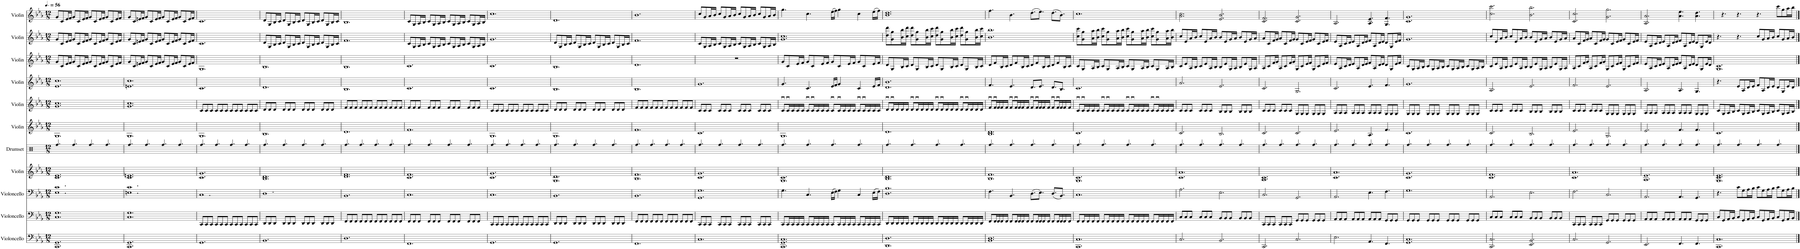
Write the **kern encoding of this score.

**kern	**kern	**kern	**kern	**kern	**kern	**kern	**kern	**kern	**kern	**kern
*part11	*part10	*part9	*part8	*part7	*part6	*part5	*part4	*part3	*part2	*part1
*staff11	*staff10	*staff9	*staff8	*staff7	*staff6	*staff5	*staff4	*staff3	*staff2	*staff1
*I"Violoncello	*I"Violoncello	*I"Violoncello	*I"Violin	*I"Drumset	*I"Violin	*I"Violin	*I"Violin	*I"Violin	*I"Violin	*I"Violin
*I'Vc.	*I'Vc.	*I'Vc.	*I'Vln.	*I'Drs.	*I'Vln.	*I'Vln.	*I'Vln.	*I'Vln.	*I'Vln.	*I'Vln.
*clefF4	*clefF4	*clefF4	*clefG2	*clefX	*clefG2	*clefG2	*clefG2	*clefG2	*clefG2	*clefG2
*k[b-e-a-]	*k[b-e-a-]	*k[b-e-a-]	*k[b-e-a-]	*k[]	*k[b-e-a-]	*k[b-e-a-]	*k[b-e-a-]	*k[b-e-a-]	*k[b-e-a-]	*k[b-e-a-]
*M12/8	*M12/8	*M12/8	*M12/8	*M12/8	*M12/8	*M12/8	*M12/8	*M12/8	*M12/8	*M12/8
*MM84	*MM84	*MM84	*MM84	*MM84	*MM84	*MM84	*MM84	*MM84	*MM84	*MM84
=1	=1	=1	=1	=1	=1	=1	=1	=1	=1	=1
1.CC 1.GG	1.C 1.G	1.E- 1.c	1.c 1.e-	4.Rff/	1.G	1.g 1.cc	1.e- 1.cc	8g/L	8g/L	8g/L
.	.	.	.	.	.	.	.	8c/	8c/	8c/
.	.	.	.	.	.	.	.	16e-/L	16e-/L	16e-/L
.	.	.	.	.	.	.	.	16f/JJ	16f/JJ	16f/JJ
.	.	.	.	4.Rff/	.	.	.	8g/L	8g/L	8g/L
.	.	.	.	.	.	.	.	8c/	8c/	8c/
.	.	.	.	.	.	.	.	16e-/L	16e-/L	16e-/L
.	.	.	.	.	.	.	.	16f/JJ	16f/JJ	16f/JJ
.	.	.	.	4.Rff/	.	.	.	8g/L	8g/L	8g/L
.	.	.	.	.	.	.	.	8c/	8c/	8c/
.	.	.	.	.	.	.	.	16e-/L	16e-/L	16e-/L
.	.	.	.	.	.	.	.	16f/JJ	16f/JJ	16f/JJ
.	.	.	.	4.Rff/	.	.	.	8g/L	8g/L	8g/L
.	.	.	.	.	.	.	.	8c/	8c/	8c/
.	.	.	.	.	.	.	.	16e-/L	16e-/L	16e-/L
.	.	.	.	.	.	.	.	16f/JJ	16f/JJ	16f/JJ
=2	=2	=2	=2	=2	=2	=2	=2	=2	=2	=2
1.CC 1.GG	1.C 1.G	1.En 1.c	1.c 1.en	4.Rff/	1.G	1.g 1.cc	1.en 1.cc	8g/L	8g/L	8g/L
.	.	.	.	.	.	.	.	8c/	8c/	8c/
.	.	.	.	.	.	.	.	16en/L	16en/L	16en/L
.	.	.	.	.	.	.	.	16f/JJ	16f/JJ	16f/JJ
.	.	.	.	4.Rff/	.	.	.	8g/L	8g/L	8g/L
.	.	.	.	.	.	.	.	8c/	8c/	8c/
.	.	.	.	.	.	.	.	16e/L	16e/L	16e/L
.	.	.	.	.	.	.	.	16f/JJ	16f/JJ	16f/JJ
.	.	.	.	4.Rff/	.	.	.	8g/L	8g/L	8g/L
.	.	.	.	.	.	.	.	8c/	8c/	8c/
.	.	.	.	.	.	.	.	16e/L	16e/L	16e/L
.	.	.	.	.	.	.	.	16f/JJ	16f/JJ	16f/JJ
.	.	.	.	4.Rff/	.	.	.	8g/L	8g/L	8g/L
.	.	.	.	.	.	.	.	8c/	8c/	8c/
.	.	.	.	.	.	.	.	16e/L	16e/L	16e/L
.	.	.	.	.	.	.	.	16f/JJ	16f/JJ	16f/JJ
=3	=3	=3	=3	=3	=3	=3	=3	=3	=3	=3
1.GG	8CC/L	1.C	1.c 1.g	4.Rff/	1.G	8c/L	1.c	1.G	1.c	1.c
.	8CC/	.	.	.	.	8c/	.	.	.	.
.	8CC/J	.	.	.	.	8c/J	.	.	.	.
.	8CC/L	.	.	4.Rff/	.	8c/L	.	.	.	.
.	8CC/	.	.	.	.	8c/	.	.	.	.
.	8CC/J	.	.	.	.	8c/J	.	.	.	.
.	8CC/L	.	.	4.Rff/	.	8c/L	.	.	.	.
.	8CC/	.	.	.	.	8c/	.	.	.	.
.	8CC/J	.	.	.	.	8c/J	.	.	.	.
.	8CC/L	.	.	4.Rff/	.	8c/L	.	.	.	.
.	8CC/	.	.	.	.	8c/	.	.	.	.
.	8CC/J	.	.	.	.	8c/J	.	.	.	.
=4	=4	=4	=4	=4	=4	=4	=4	=4	=4	=4
1.BB-	8DD/L	1.D	1.B- 1.d	4.Rff/	1.B-	8d/L	1.d	1.B-	8d/L	8d/L
.	8DD/	.	.	.	.	8d/	.	.	8G/	8G/
.	8DD/J	.	.	.	.	8d/J	.	.	16B-/L	16B-/L
.	.	.	.	.	.	.	.	.	16c/JJ	16c/JJ
.	8DD/L	.	.	4.Rff/	.	8d/L	.	.	8d/L	8d/L
.	8DD/	.	.	.	.	8d/	.	.	8G/	8G/
.	8DD/J	.	.	.	.	8d/J	.	.	16B-/L	16B-/L
.	.	.	.	.	.	.	.	.	16c/JJ	16c/JJ
.	8DD/L	.	.	4.Rff/	.	8d/L	.	.	8d/L	8d/L
.	8DD/	.	.	.	.	8d/	.	.	8G/	8G/
.	8DD/J	.	.	.	.	8d/J	.	.	16B-/L	16B-/L
.	.	.	.	.	.	.	.	.	16c/JJ	16c/JJ
.	8DD/L	.	.	4.Rff/	.	8d/L	.	.	8d/L	8d/L
.	8DD/	.	.	.	.	8d/	.	.	8G/	8G/
.	8DD/J	.	.	.	.	8d/J	.	.	16B-/L	16B-/L
.	.	.	.	.	.	.	.	.	16c/JJ	16c/JJ
=5	=5	=5	=5	=5	=5	=5	=5	=5	=5	=5
1.D	8FF/L	1.BB-	1.d 1.f	4.Rff/	1.d	8f/L	1.B-	1.B-	1.f	1.B-
.	8FF/	.	.	.	.	8f/	.	.	.	.
.	8FF/J	.	.	.	.	8f/J	.	.	.	.
.	8FF/L	.	.	4.Rff/	.	8f/L	.	.	.	.
.	8FF/	.	.	.	.	8f/	.	.	.	.
.	8FF/J	.	.	.	.	8f/J	.	.	.	.
.	8FF/L	.	.	4.Rff/	.	8f/L	.	.	.	.
.	8FF/	.	.	.	.	8f/	.	.	.	.
.	8FF/J	.	.	.	.	8f/J	.	.	.	.
.	8FF/L	.	.	4.Rff/	.	8f/L	.	.	.	.
.	8FF/	.	.	.	.	8f/	.	.	.	.
.	8FF/J	.	.	.	.	8f/J	.	.	.	.
=6	=6	=6	=6	=6	=6	=6	=6	=6	=6	=6
1.FF	8FF/L	1.C	1.c 1.f	4.Rff/	1.f	8f/L	1.c	1.c	8c/L	8c/L
.	8FF/	.	.	.	.	8f/	.	.	8G/	8G/
.	8FF/J	.	.	.	.	8f/J	.	.	16A-/L	16A-/L
.	.	.	.	.	.	.	.	.	16B-/JJ	16B-/JJ
.	8FF/L	.	.	4.Rff/	.	8f/L	.	.	8c/L	8c/L
.	8FF/	.	.	.	.	8f/	.	.	8G/	8G/
.	8FF/J	.	.	.	.	8f/J	.	.	16A-/L	16A-/L
.	.	.	.	.	.	.	.	.	16B-/JJ	16B-/JJ
.	8FF/L	.	.	4.Rff/	.	8f/L	.	.	8c/L	8c/L
.	8FF/	.	.	.	.	8f/	.	.	8G/	8G/
.	8FF/J	.	.	.	.	8f/J	.	.	16A-/L	16A-/L
.	.	.	.	.	.	.	.	.	16B-/JJ	16B-/JJ
.	8FF/L	.	.	4.Rff/	.	8f/L	.	.	8c/L	8c/L
.	8FF/	.	.	.	.	8f/	.	.	8G/	8G/
.	8FF/J	.	.	.	.	8f/J	.	.	16A-/L	16A-/L
.	.	.	.	.	.	.	.	.	16B-/JJ	16B-/JJ
=7	=7	=7	=7	=7	=7	=7	=7	=7	=7	=7
1.GG	8CC/L	1.C	1.c 1.g	4.Rff/	1.G	8c/L	1.c	1.c	1.g	1.cc
.	8CC/	.	.	.	.	8c/	.	.	.	.
.	8CC/J	.	.	.	.	8c/J	.	.	.	.
.	8CC/L	.	.	4.Rff/	.	8c/L	.	.	.	.
.	8CC/	.	.	.	.	8c/	.	.	.	.
.	8CC/J	.	.	.	.	8c/J	.	.	.	.
.	8CC/L	.	.	4.Rff/	.	8c/L	.	.	.	.
.	8CC/	.	.	.	.	8c/	.	.	.	.
.	8CC/J	.	.	.	.	8c/J	.	.	.	.
.	8CC/L	.	.	4.Rff/	.	8c/L	.	.	.	.
.	8CC/	.	.	.	.	8c/	.	.	.	.
.	8CC/J	.	.	.	.	8c/J	.	.	.	.
=8	=8	=8	=8	=8	=8	=8	=8	=8	=8	=8
1.GG	8DD/L	1.BB-	1.G 1.d	4.Rff/	1.G	8d/L	1.B-	1.B-	8d/L	1.d
.	8DD/	.	.	.	.	8d/	.	.	8G/	.
.	8DD/J	.	.	.	.	8d/J	.	.	16B-/L	.
.	.	.	.	.	.	.	.	.	16c/JJ	.
.	8DD/L	.	.	4.Rff/	.	8d/L	.	.	8d/L	.
.	8DD/	.	.	.	.	8d/	.	.	8G/	.
.	8DD/J	.	.	.	.	8d/J	.	.	16B-/L	.
.	.	.	.	.	.	.	.	.	16c/JJ	.
.	8DD/L	.	.	4.Rff/	.	8d/L	.	.	8d/L	.
.	8DD/	.	.	.	.	8d/	.	.	8G/	.
.	8DD/J	.	.	.	.	8d/J	.	.	16B-/L	.
.	.	.	.	.	.	.	.	.	16c/JJ	.
.	8DD/L	.	.	4.Rff/	.	8d/L	.	.	8d/L	.
.	8DD/	.	.	.	.	8d/	.	.	8G/	.
.	8DD/J	.	.	.	.	8d/J	.	.	16B-/L	.
.	.	.	.	.	.	.	.	.	16c/JJ	.
=9	=9	=9	=9	=9	=9	=9	=9	=9	=9	=9
1.FF	8FF/L	1.BB-	1.B- 1.f	4.Rff/	1.f	8f/L	1.B-	1.d	1.f	1.b-
.	8FF/	.	.	.	.	8f/	.	.	.	.
.	8FF/J	.	.	.	.	8f/J	.	.	.	.
.	8FF/L	.	.	4.Rff/	.	8f/L	.	.	.	.
.	8FF/	.	.	.	.	8f/	.	.	.	.
.	8FF/J	.	.	.	.	8f/J	.	.	.	.
.	8FF/L	.	.	4.Rff/	.	8f/L	.	.	.	.
.	8FF/	.	.	.	.	8f/	.	.	.	.
.	8FF/J	.	.	.	.	8f/J	.	.	.	.
.	8FF/L	.	.	4.Rff/	.	8f/L	.	.	.	.
.	8FF/	.	.	.	.	8f/	.	.	.	.
.	8FF/J	.	.	.	.	8f/J	.	.	.	.
=10	=10	=10	=10	=10	=10	=10	=10	=10	=10	=10
1.C	8CC/L	1.GG 1.G	1.c 1.g	4.Rff/	1.c	8c/L	1.g	1.r	8c/L	8cc/L
.	8CC/	.	.	.	.	8c/	.	.	8G/	8g/
.	8CC/J	.	.	.	.	8c/J	.	.	16A-/L	16a-/L
.	.	.	.	.	.	.	.	.	16B-/JJ	16b-/JJ
.	8CC/L	.	.	4.Rff/	.	8c/L	.	.	8c/L	8cc/L
.	8CC/	.	.	.	.	8c/	.	.	8G/	8g/
.	8CC/J	.	.	.	.	8c/J	.	.	16A-/L	16a-/L
.	.	.	.	.	.	.	.	.	16B-/JJ	16b-/JJ
.	8CC/L	.	.	4.Rff/	.	8c/L	.	.	8c/L	8cc/L
.	8CC/	.	.	.	.	8c/	.	.	8G/	8g/
.	8CC/J	.	.	.	.	8c/J	.	.	16A-/L	16a-/L
.	.	.	.	.	.	.	.	.	16B-/JJ	16b-/JJ
.	8CC/L	.	.	4.Rff/	.	8c/L	.	.	8c/L	8cc/L
.	8CC/	.	.	.	.	8c/	.	.	8G/	8g/
.	8CC/J	.	.	.	.	8c/J	.	.	16A-/L	16a-/L
.	.	.	.	.	.	.	.	.	16B-/JJ	16b-/JJ
=11	=11	=11	=11	=11	=11	=11	=11	=11	=11	=11
1.CC 1.GG 1.C	8CC/L	4.G\	1.G 1.c	4.Rff/	1.G	8cu/L	4.g/	8g/L	1.g 1.cc	4.gg\
.	16CC/L	.	.	.	.	16cu/L	.	8c/	.	.
.	16CC/	.	.	.	.	16c/	.	.	.	.
.	16CC/	.	.	.	.	16c/	.	16e-/L	.	.
.	16CC/JJ	.	.	.	.	16c/JJ	.	16f/JJ	.	.
.	8CC/L	4.C/	.	4.Rff/	.	8cu/L	4.c/	8g/L	.	4.cc\
.	16CC/L	.	.	.	.	16cu/L	.	8c/	.	.
.	16CC/	.	.	.	.	16c/	.	.	.	.
.	16CC/	.	.	.	.	16c/	.	16e-/L	.	.
.	16CC/JJ	.	.	.	.	16c/JJ	.	16f/JJ	.	.
.	8CC/L	(16E-\LL	.	4.Rff/	.	8cu/L	16e-/LL	8g/L	.	(16ee-\LL
.	.	16F\JJ)	.	.	.	.	16f/JJ	.	.	16ff\JJ)
.	16CC/L	4G\	.	.	.	16cu/L	4g/	8c/	.	4gg\
.	16CC/	.	.	.	.	16c/	.	.	.	.
.	16CC/	.	.	.	.	16c/	.	16e-/L	.	.
.	16CC/JJ	.	.	.	.	16c/JJ	.	16f/JJ	.	.
.	8CC/L	4C/	.	4.Rff/	.	8cu/L	4c/	8g/L	.	4cc\
.	16CC/L	.	.	.	.	16cu/L	.	8c/	.	.
.	16CC/	.	.	.	.	16c/	.	.	.	.
.	16CC/	(16E-\LL	.	.	.	16c/	16e-/LL	16e-/L	.	(16ee-\LL
.	16CC/JJ	16F\JJ)	.	.	.	16c/JJ	16f/JJ	16f/JJ	.	16ff\JJ)
=12	=12	=12	=12	=12	=12	=12	=12	=12	=12	=12
1.DD 1.D	8DD/L	1.D 1.B-	1.B- 1.d	4.Rff/	1.d	8du/L	1.d 1.b-	8d/L	8dd\ 8ddd\L	1.b- 1.dd
.	16DD/L	.	.	.	.	16du/L	.	8G/	8g\ 8gg\	.
.	16DD/	.	.	.	.	16d/	.	.	.	.
.	16DD/	.	.	.	.	16d/	.	16B-/L	16b-\ 16bb-\L	.
.	16DD/JJ	.	.	.	.	16d/JJ	.	16c/JJ	16cc\ 16ddd\JJ	.
.	8DD/L	.	.	4.Rff/	.	8du/L	.	8d/L	8dd\ 8ddd\L	.
.	16DD/L	.	.	.	.	16du/L	.	8G/	8g\ 8gg\	.
.	16DD/	.	.	.	.	16d/	.	.	.	.
.	16DD/	.	.	.	.	16d/	.	16B-/L	16b-\ 16bb-\L	.
.	16DD/JJ	.	.	.	.	16d/JJ	.	16c/JJ	16cc\ 16ccc\JJ	.
.	8DD/L	.	.	4.Rff/	.	8du/L	.	8d/L	8dd\ 8ddd\L	.
.	16DD/L	.	.	.	.	16du/L	.	8G/	8g\ 8gg\	.
.	16DD/	.	.	.	.	16d/	.	.	.	.
.	16DD/	.	.	.	.	16d/	.	16B-/L	16b-\ 16bb-\L	.
.	16DD/JJ	.	.	.	.	16d/JJ	.	16c/JJ	16cc\ 16ccc\JJ	.
.	8DD/L	.	.	4.Rff/	.	8du/L	.	8d/L	8dd\ 8ddd\L	.
.	16DD/L	.	.	.	.	16du/L	.	8G/	8g\ 8gg\	.
.	16DD/	.	.	.	.	16d/	.	.	.	.
.	16DD/	.	.	.	.	16d/	.	16B-/L	16b-\ 16bb-\L	.
.	16DD/JJ	.	.	.	.	16d/JJ	.	16c/JJ	16cc\ 16ccc\JJ	.
=13	=13	=13	=13	=13	=13	=13	=13	=13	=13	=13
1.BB- 1.D	8FF/L	4.F\	1.B- 1.f	4.Rff/	1.B- 1.d	8fu/L	4.f/	8d/L	1.b- 1.bb-	4.ff\
.	16FF/L	.	.	.	.	16fu/L	.	8f/	.	.
.	16FF/	.	.	.	.	16f/	.	.	.	.
.	16FF/	.	.	.	.	16f/	.	16B-/L	.	.
.	16FF/JJ	.	.	.	.	16f/JJ	.	16c/JJ	.	.
.	8FF/L	4.BB-/	.	4.Rff/	.	8fu/L	4.e-/	8d/L	.	4.b-\
.	16FF/L	.	.	.	.	16fu/L	.	8f/	.	.
.	16FF/	.	.	.	.	16f/	.	.	.	.
.	16FF/	.	.	.	.	16f/	.	16B-/L	.	.
.	16FF/JJ	.	.	.	.	16f/JJ	.	16c/JJ	.	.
.	8FF/L	(8.D\L	.	4.Rff/	.	8fu/L	8.d/L	8d/L	.	(8.dd\L
.	16FF/L	.	.	.	.	16fu/L	.	8f/	.	.
.	16FF/	8.E-\J)	.	.	.	16f/	8.e-/J	.	.	8.ee-\J)
.	16FF/	.	.	.	.	16f/	.	16B-/L	.	.
.	16FF/JJ	.	.	.	.	16f/JJ	.	16c/JJ	.	.
.	8FF/L	(8.D/L	.	4.Rff/	.	8fu/L	8.d/L	8d/L	.	(8.dd\L
.	16FF/L	.	.	.	.	16fu/L	.	8f/	.	.
.	16FF/	8.BB-/J)	.	.	.	16f/	8.B-/J	.	.	8.b-\J)
.	16FF/	.	.	.	.	16f/	.	16B-/L	.	.
.	16FF/JJ	.	.	.	.	16f/JJ	.	16c/JJ	.	.
=14	=14	=14	=14	=14	=14	=14	=14	=14	=14	=14
1.CC 1.C	8FF/L	1.C	1.G 1.c	4.Rff/	1.c	8cu/L	1.c	8c/L	8cc\ 8ccc\L	1.cc
.	16FF/L	.	.	.	.	16cu/L	.	8G/	8g\ 8gg\	.
.	16FF/	.	.	.	.	16c/	.	.	.	.
.	16FF/	.	.	.	.	16c/	.	16A-/L	16a-\ 16aa-\L	.
.	16FF/JJ	.	.	.	.	16c/JJ	.	16B-/JJ	16b-\ 16bb-\JJ	.
.	8FF/L	.	.	4.Rff/	.	8cu/L	.	8c/L	8cc\ 8ccc\L	.
.	16FF/L	.	.	.	.	16cu/L	.	8G/	8g\ 8gg\	.
.	16FF/	.	.	.	.	16c/	.	.	.	.
.	16FF/	.	.	.	.	16c/	.	16A-/L	16a-\ 16aa-\L	.
.	16FF/JJ	.	.	.	.	16c/JJ	.	16B-/JJ	16b-\ 16bb-\JJ	.
.	8FF/L	.	.	4.Rff/	.	8cu/L	.	8c/L	8cc\ 8ccc\L	.
.	16FF/L	.	.	.	.	16cu/L	.	8G/	8g\ 8gg\	.
.	16FF/	.	.	.	.	16c/	.	.	.	.
.	16FF/	.	.	.	.	16c/	.	16A-/L	16a-\ 16aa-\L	.
.	16FF/JJ	.	.	.	.	16c/JJ	.	16B-/JJ	16b-\ 16bb-\JJ	.
.	8FF/L	.	.	4.Rff/	.	8cu/L	.	8c/L	8cc\ 8ccc\L	.
.	16FF/L	.	.	.	.	16cu/L	.	8G/	8g\ 8gg\	.
.	16FF/	.	.	.	.	16c/	.	.	.	.
.	16FF/	.	.	.	.	16c/	.	16A-/L	16a-\ 16aa-\L	.
.	16FF/JJ	.	.	.	.	16c/JJ	.	16B-/JJ	16b-\ 16bb-\JJ	.
=15	=15	=15	=15	=15	=15	=15	=15	=15	=15	=15
2.C/	8C/L	2.A-\	1.c 1.a-	4.Rff/	2.c/	8c/L	2.a-/	8c/L	8cc/L	2.a-\ 2.cc\
.	8C/	.	.	.	.	8c/	.	8e-/	8e-/	.
.	8C/J	.	.	.	.	8c/J	.	16A-/L	16a-/L	.
.	.	.	.	.	.	.	.	16B-/JJ	16b-/JJ	.
.	8C/L	.	.	4.Rff/	.	8c/L	.	8c/L	8cc/L	.
.	8C/	.	.	.	.	8c/	.	8e-/	8e-/	.
.	8C/J	.	.	.	.	8c/J	.	16A-/L	16a-/L	.
.	.	.	.	.	.	.	.	16B-/JJ	16b-/JJ	.
2.BB-/	8BB-/L	2.E-\	.	4.Rff/	2.B-/	8B-/L	2.e-/	8B-/L	8b-/L	2.e-/ 2.b-/
.	8BB-/	.	.	.	.	8B-/	.	8e-/	8e-/	.
.	8BB-/J	.	.	.	.	8B-/J	.	16G/L	16g/L	.
.	.	.	.	.	.	.	.	16A-/JJ	16a-/JJ	.
.	8BB-/L	.	.	4.Rff/	.	8B-/L	.	8B-/L	8b-/L	.
.	8BB-/	.	.	.	.	8B-/	.	8e-/	8e-/	.
.	8BB-/J	.	.	.	.	8B-/J	.	16G/L	16g/L	.
.	.	.	.	.	.	.	.	16A-/JJ	16a-/JJ	.
=16	=16	=16	=16	=16	=16	=16	=16	=16	=16	=16
2.CC/	8CC/L	2.C/	1.A- 1.c	4.Rff/	2.c/	8c/L	2.c/	8A-/L	8a-/L	2.c/ 2.f/
.	8CC/	.	.	.	.	8c/	.	8c/	8c/	.
.	8CC/J	.	.	.	.	8c/J	.	16f/L	16f/L	.
.	.	.	.	.	.	.	.	16g/JJ	16g/JJ	.
.	8CC/L	.	.	4.Rff/	.	8c/L	.	8A-/L	8a-/L	.
.	8CC/	.	.	.	.	8c/	.	8c/	8c/	.
.	8CC/J	.	.	.	.	8c/J	.	16f/L	16f/L	.
.	.	.	.	.	.	.	.	16g/JJ	16g/JJ	.
2.C/	8GG/L	2.GG/	.	4.Rff/	2.c/	8G/L	2.G/	8G/L	8g/L	2.c/ 2.g/
.	8GG/	.	.	.	.	8G/	.	8c/	8c/	.
.	8GG/J	.	.	.	.	8G/J	.	16e-/L	16e-/L	.
.	.	.	.	.	.	.	.	16f/JJ	16f/JJ	.
.	8GG/L	.	.	4.Rff/	.	8G/L	.	8G/L	8g/L	.
.	8GG/	.	.	.	.	8G/	.	8c/	8c/	.
.	8GG/J	.	.	.	.	8G/J	.	16e-/L	16e-/L	.
.	.	.	.	.	.	.	.	16f/JJ	16f/JJ	.
=17	=17	=17	=17	=17	=17	=17	=17	=17	=17	=17
2.E-\	8AA-/L	2.AA-/	1.c 1.a-	4.Rff/	2.e-/	8A-/L	2.c/	8e-/L	8e-/L	2.A-/
.	8AA-/	.	.	.	.	8A-/	.	8A-/	8A-/	.
.	8AA-/J	.	.	.	.	8A-/J	.	16c/L	16c/L	.
.	.	.	.	.	.	.	.	16d/JJ	16d/JJ	.
.	8AA-/L	.	.	4.Rff/	.	8A-/L	.	8e-/L	8e-/L	.
.	8AA-/	.	.	.	.	8A-/	.	8A-/	8A-/	.
.	8AA-/J	.	.	.	.	8A-/J	.	16d/L	16d/L	.
.	.	.	.	.	.	.	.	16e-/JJ	16e-/JJ	.
4.AA-/	8AA-/L	4.E-\	.	4.Rff/	4.A-/	8A-/L	4.e-/	8f/L	8f/L	4.A-/ 4.e-/
.	8AA-/	.	.	.	.	8A-/	.	8A-/	8A-/	.
.	8AA-/J	.	.	.	.	8A-/J	.	16d/L	16d/L	.
.	.	.	.	.	.	.	.	16e-/JJ	16e-/JJ	.
4.FF/	8GG/L	4.F\	.	4.Rff/	4.f/	8G/L	4.f/	8d/L	8d/L	4.G/ 4.f/
.	8GG/	.	.	.	.	8G/	.	8G/	8G/	.
.	8GG/J	.	.	.	.	8G/J	.	16e-/L	16e-/L	.
.	.	.	.	.	.	.	.	16f/JJ	16f/JJ	.
=18	=18	=18	=18	=18	=18	=18	=18	=18	=18	=18
1.GG 1.C	8GG/L	1.G	1.c 1.g	4.Rff/	1.c	8G/L	1.g	8c/L	1.g	1.c 1.g
.	8GG/	.	.	.	.	8G/	.	8G/	.	.
.	8GG/J	.	.	.	.	8G/J	.	16A-/L	.	.
.	.	.	.	.	.	.	.	16B-/JJ	.	.
.	8GG/L	.	.	4.Rff/	.	8G/L	.	8c/L	.	.
.	8GG/	.	.	.	.	8G/	.	8G/	.	.
.	8GG/J	.	.	.	.	8G/J	.	16A-/L	.	.
.	.	.	.	.	.	.	.	16B-/JJ	.	.
.	8GG/L	.	.	4.Rff/	.	8G/L	.	8c/L	.	.
.	8GG/	.	.	.	.	8G/	.	8G/	.	.
.	8GG/J	.	.	.	.	8G/J	.	16A-/L	.	.
.	.	.	.	.	.	.	.	16B-/JJ	.	.
.	8GG/L	.	.	4.Rff/	.	8G/L	.	8c/L	.	.
.	8GG/	.	.	.	.	8G/	.	8G/	.	.
.	8GG/J	.	.	.	.	8G/J	.	16A-/L	.	.
.	.	.	.	.	.	.	.	16B-/JJ	.	.
=19	=19	=19	=19	=19	=19	=19	=19	=19	=19	=19
2.CC/ 2.C/	8C/L	2.AA-/	1.c 1.f	4.Rff/	2.c/	8c/L	2.A-/	8c/L	8cc/L	2.cc\ 2.ccc\
.	8C/	.	.	.	.	8c/	.	8e-/	8e-/	.
.	8C/J	.	.	.	.	8c/J	.	16A-/L	16a-/L	.
.	.	.	.	.	.	.	.	16B-/JJ	16b-/JJ	.
.	8C/L	.	.	4.Rff/	.	8c/L	.	8c/L	8cc/L	.
.	8C/	.	.	.	.	8c/	.	8e-/	8e-/	.
.	8C/J	.	.	.	.	8c/J	.	16A-/L	16a-/L	.
.	.	.	.	.	.	.	.	16B-/JJ	16b-/JJ	.
2.EE-/ 2.BB-/	8BB-/L	2.E-\	.	4.Rff/	2.B-/	8B-/L	2.e-/	8B-/L	8b-/L	2.b-\ 2.bb-\
.	8BB-/	.	.	.	.	8B-/	.	8e-/	8e-/	.
.	8BB-/J	.	.	.	.	8B-/J	.	16G/L	16g/L	.
.	.	.	.	.	.	.	.	16A-/JJ	16a-/JJ	.
.	8BB-/L	.	.	4.Rff/	.	8B-/L	.	8B-/L	8b-/L	.
.	8BB-/	.	.	.	.	8B-/	.	8e-/	8e-/	.
.	8BB-/J	.	.	.	.	8B-/J	.	16G/L	16g/L	.
.	.	.	.	.	.	.	.	16A-/JJ	16a-/JJ	.
=20	=20	=20	=20	=20	=20	=20	=20	=20	=20	=20
2.C/	8CC/L	2.F\	1.c 1.a-	4.Rff/	2.e-/	8c/L	2.f/	8A-/L	8a-/L	2.c/ 2.cc/
.	8CC/	.	.	.	.	8c/	.	8c/	8c/	.
.	8CC/J	.	.	.	.	8c/J	.	16f/L	16f/L	.
.	.	.	.	.	.	.	.	16g/JJ	16g/JJ	.
.	8CC/L	.	.	4.Rff/	.	8c/L	.	8A-/L	8a-/L	.
.	8CC/	.	.	.	.	8c/	.	8c/	8c/	.
.	8CC/J	.	.	.	.	8c/J	.	16f/L	16f/L	.
.	.	.	.	.	.	.	.	16g/JJ	16g/JJ	.
2.GG/	8GG/L	2.C/	.	4.Rff/	2.G/	8G/L	2.e-/	8G/L	8g/L	2.g\ 2.gg\
.	8GG/	.	.	.	.	8G/	.	8c/	8c/	.
.	8GG/J	.	.	.	.	8G/J	.	16e-/L	16e-/L	.
.	.	.	.	.	.	.	.	16f/JJ	16f/JJ	.
.	8GG/L	.	.	4.Rff/	.	8G/L	.	8G/L	8g/L	.
.	8GG/	.	.	.	.	8G/	.	8c/	8c/	.
.	8GG/J	.	.	.	.	8G/J	.	16e-/L	16e-/L	.
.	.	.	.	.	.	.	.	16f/JJ	16f/JJ	.
=21	=21	=21	=21	=21	=21	=21	=21	=21	=21	=21
2.EE-/	8AA-/L	2.AA-/	1.A- 1.e-	4.Rff/	2.e-/	8A-/L	2.A-/	8e-/L	8e-/L	2.A-/ 2.a-/
.	8AA-/	.	.	.	.	8A-/	.	8A-/	8A-/	.
.	8AA-/J	.	.	.	.	8A-/J	.	16c/L	16c/L	.
.	.	.	.	.	.	.	.	16d/JJ	16d/JJ	.
.	8AA-/L	.	.	4.Rff/	.	8A-/L	.	8e-/L	8e-/L	.
.	8AA-/	.	.	.	.	8A-/	.	8A-/	8A-/	.
.	8AA-/J	.	.	.	.	8A-/J	.	16d/L	16d/L	.
.	.	.	.	.	.	.	.	16e-/JJ	16e-/JJ	.
4.FF/	8AA-/L	4.AA-/	.	4.Rff/	4.f/	8A-/L	4.A-/	8f/L	8f/L	4.a-\ 4.ee-\
.	8AA-/	.	.	.	.	8A-/	.	8A-/	8A-/	.
.	8AA-/J	.	.	.	.	8A-/J	.	16d/L	16d/L	.
.	.	.	.	.	.	.	.	16e-/JJ	16e-/JJ	.
4.FF/	8GG/L	4.GG/	.	4.Rff/	4.f/	8G/L	4.G/	8d/L	8d/L	4.a-\ 4.dd\
.	8GG/	.	.	.	.	8G/	.	8G/	8G/	.
.	8GG/J	.	.	.	.	8G/J	.	16e-/L	16e-/L	.
.	.	.	.	.	.	.	.	16d/JJ	16d/JJ	.
=22	=22	=22	=22	=22	=22	=22	=22	=22	=22	=22
1.CC 1.C	8C/L	4.r	1.G 1.c 1.e-	4.Rff/	1.c	8c/L	4.r	1.G 1.c	4.r	4.r
.	8GG/	.	.	.	.	8G/	.	.	.	.
.	16AA-/L	.	.	.	.	16A-/L	.	.	.	.
.	16BB-/JJ	.	.	.	.	16B-/JJ	.	.	.	.
.	8C/L	8c\L	.	4.Rff/	.	8c/L	8e-/L	.	4.r	4.r
.	8GG/	8G\	.	.	.	8G/	8A-/	.	.	.
.	16AA-/L	16A-\L	.	.	.	16A-/L	16d/L	.	.	.
.	16BB-/JJ	16B-\JJ	.	.	.	16B-/JJ	16e-/JJ	.	.	.
.	8C/L	8c\L	.	4.Rff/	.	8c/L	8f/L	.	8cc/L	4.r
.	8GG/	8G\	.	.	.	8G/	8A-/	.	8g/	.
.	16AA-/L	16A-\L	.	.	.	16A-/L	16d/L	.	16a-/L	.
.	16BB-/JJ	16B-\JJ	.	.	.	16B-/JJ	16e-/JJ	.	16b-/JJ	.
.	8C/L	8c\L	.	4.Rff/	.	8c/L	8d/L	.	8cc/L	8ccc\L
.	8GG/	8G\	.	.	.	8G/	8G/	.	8g/	8gg\
.	16AA-/L	16A-\L	.	.	.	16A-/L	16e-/L	.	16a-/L	16aa-\L
.	16BB-/JJ	16B-\JJ	.	.	.	16B-/JJ	16d/JJ	.	16b-/JJ	16bb-\JJ
==	==	==	==	==	==	==	==	==	==	==
*-	*-	*-	*-	*-	*-	*-	*-	*-	*-	*-
